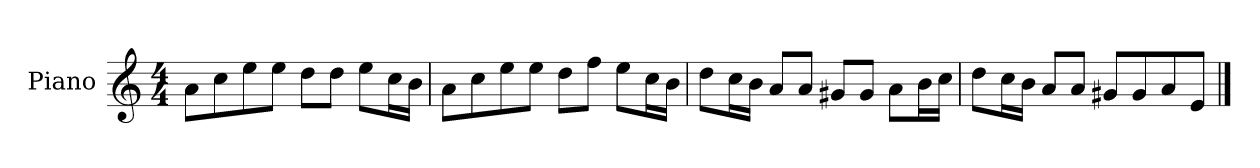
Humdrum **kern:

**kern
*part1
*staff1
*I"Piano
*I'P-no
*clefG2
*k[]
*M4/4
*MM90
=1
8a\L
8cc\
8ee\
8ee\J
8dd\L
8dd\J
8ee\L
16cc\L
16b\JJ
=2
8a\L
8cc\
8ee\
8ee\J
8dd\L
8ff\J
8ee\L
16cc\L
16b\JJ
=3
8dd\L
16cc\L
16b\JJ
8a/L
8a/J
8g#X/L
8g#/J
8a\L
16b\L
16cc\JJ
=4
8dd\L
16cc\L
16b\JJ
8a/L
8a/J
8g#X/L
8g#/
8a/
8e/J
==
*-
